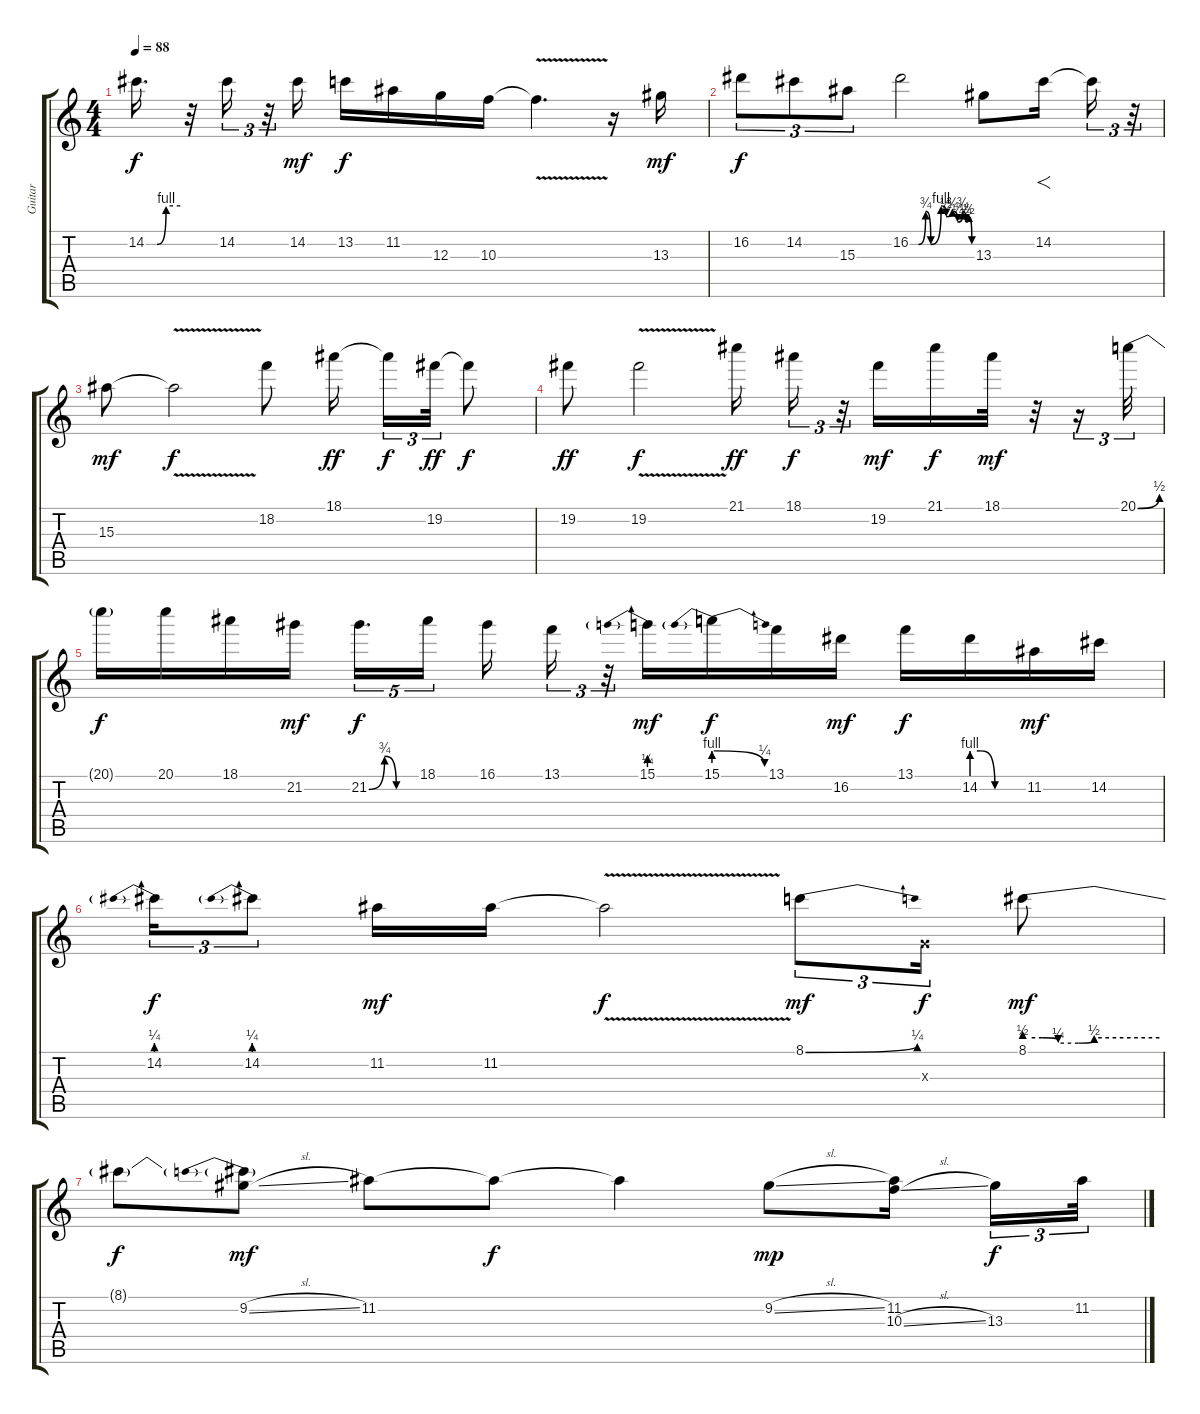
\track ("Guitar" "Guitar") {instrument distortionguitar}
\staff {score tabs}
\tuning (E4 B3 G3 D3 A2 E2) {hide}
\ts (4 4)
\tempo 88
\clef g2
\ks c
14.2{be (custom 0 0 19 0 35 4 60 4)}.16{d dy f} r.32 14.2.16{tu (3 2)} r.32{tu (3 2)} 14.2.16{dy mf} 13.2.16{dy f} 11.2.16 12.3.16{volume 5} 10.3.16 10.3{v t}.4{d} r.16 13.3.16{dy mf volume 13} |
16.2.8{tu (3 2) dy f} 14.2.8{tu (3 2)} 15.3.8{tu (3 2)} 16.2{be (custom 0 0 8 0 15 3 20 0 30 4 35 2 41 3 46 1 51 3 54 1 57 2 60 0)}.2 13.3.8 14.2.16{f} 14.2{t}.16{tu (3 2)} r.32{tu (3 2)} |
15.3.8{dy mf} 15.3{v t}.2{dy f volume 5} 18.2.8{volume 13} 18.1.16{dy ff beam splitsecondary} 18.1{t}.16{tu (3 2) dy f} 19.2.32{tu (3 2) dy ff} 19.2{t}.8{dy f} |
19.2.8{dy ff} 19.2{v}.2{dy f volume 6} 21.1.16{dy ff volume 13} 18.1.16{tu (3 2) dy f} r.32{tu (3 2)} 19.2.16{dy mf} 21.1.16{dy f} 18.1.32{dy mf} r.32 r.16{tu (3 2)} 20.1{be (bend 0 0 60 2)}.32{tu (3 2)} |
20.1{t}.16{dy f} 20.1.16 18.1.16 21.2.16{dy mf} 21.2{be (custom 0 0 20 3 35 0 60 0)}.16{d tu (5 4) dy f} 18.1.16{tu (5 4) beam splitsecondary} 16.1.16 13.1.16{tu (3 2)} r.32{tu (3 2)} 15.1{be (prebend 0 1 60 1)}.16{dy mf} 15.1{be (prebendrelease 0 4 60 1)}.16{dy f} 13.1.16 16.2.16{dy mf} 13.1.16{dy f} 14.2{be (custom 0 4 10 4 27 0 60 0)}.16 11.2.16{dy mf} 14.2.16 |
14.2{be (prebend 0 1 60 1)}.16{tu (3 2) dy f} 14.2{be (prebend 0 1 60 1)}.8{tu (3 2)} 11.2.16{dy mf} 11.2.16 11.2{v t}.2{dy f volume 7} 8.1{be (bend 0 0 60 1)}.8{tu (3 2) dy mf volume 13} 0.3{x}.16{tu (3 2) dy f} 8.1{be (custom 0 2 8 2 15 1 24 1 31 2 60 2)}.8{dy mf} |
8.1{t}.8{dy f} (8.1{be (prebend 0 2 60 2) t} 9.2{sl}).8{dy mf} 11.2.8{volume 4} 11.2{t}.8{dy f} 11.2{t}.4 9.2{sl}.8{dy mp volume 13} (11.2 10.3{sl}).16{beam splitsecondary} 13.3.16{tu (3 2) dy f} 11.2.32{tu (3 2)}
